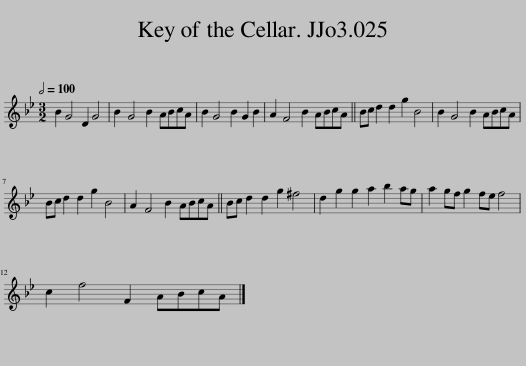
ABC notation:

X:1
L:1/8
Q:1/2=100
M:3/2
I:linebreak $
K:Gmin
V:1 treble
V:1
 B2 G4 D2 G4 | B2 G4 B2 ABcA | B2 G4 B2 G2 B2 | A2 F4 B2 ABcA || Bc d2 d2 g2 B4 | %5
 B2 G4 B2 ABcA |$ Bc d2 d2 g2 B4 | A2 F4 B2 ABcA || Bc d2 d2 g2 ^f4 | d2 g2 g2 a2 b2 ag | %10
 a2 gf g2 fe f4 |$ c2 f4 F2 ABcA |] %12
